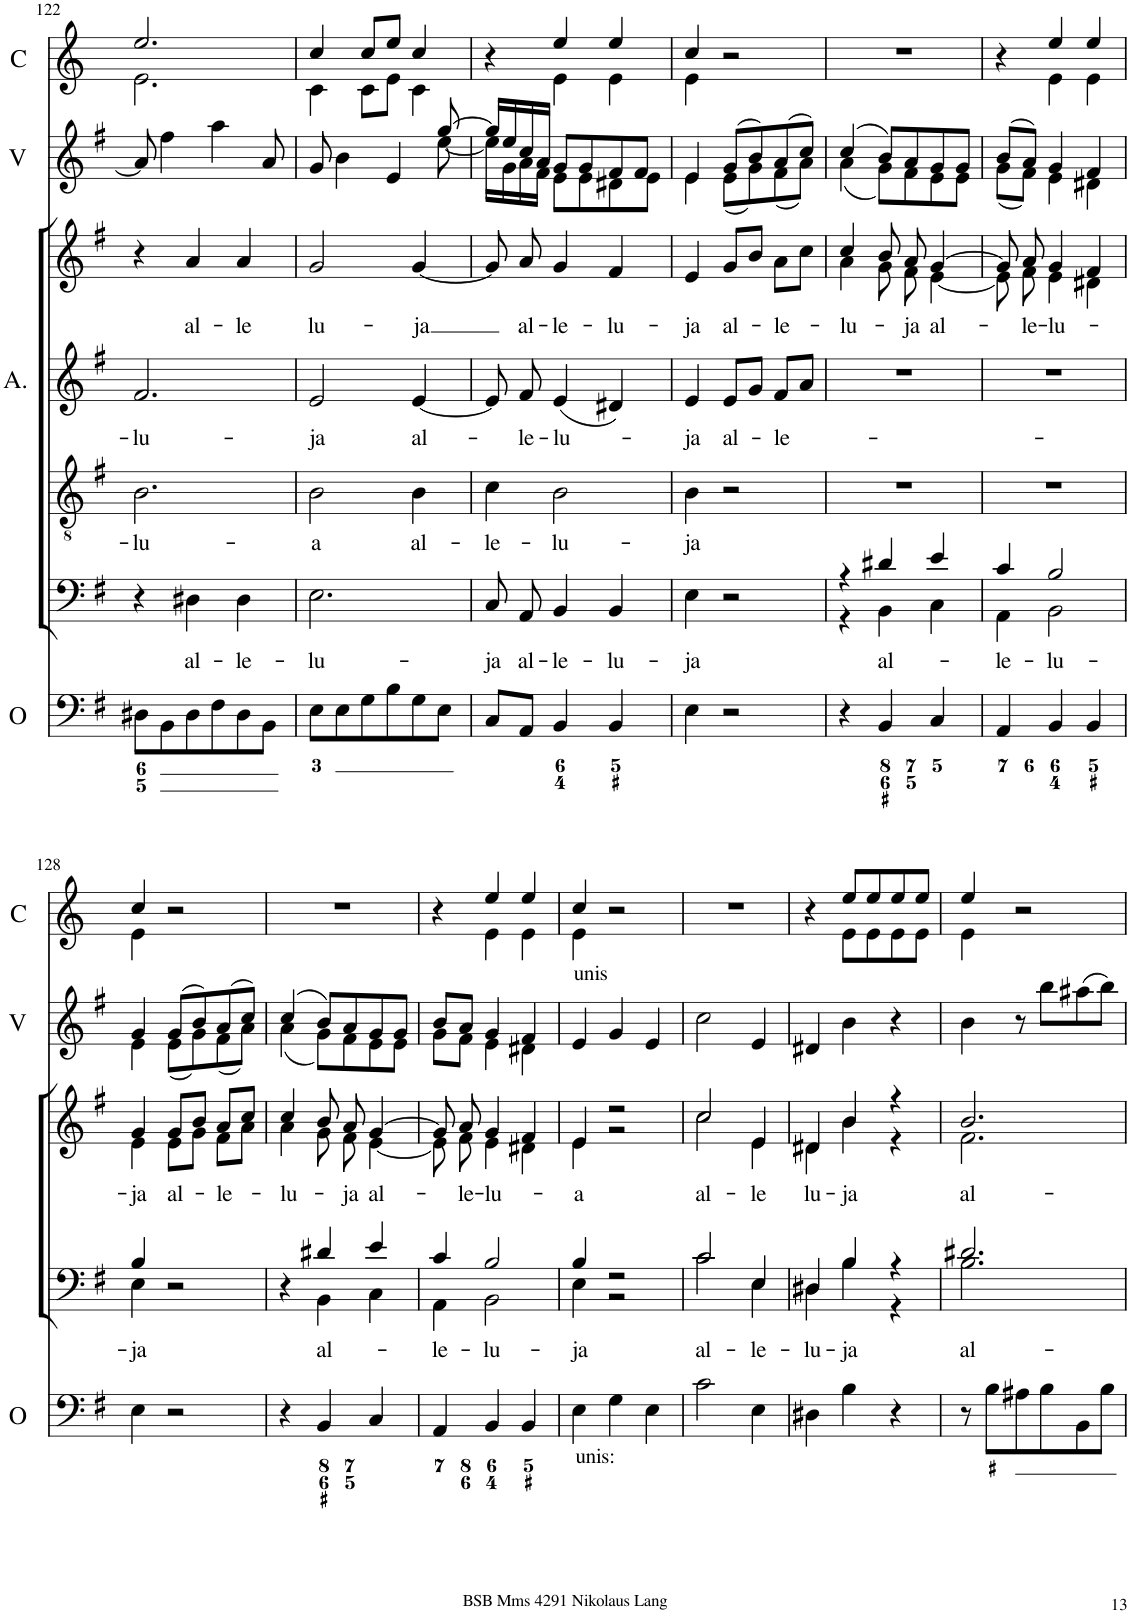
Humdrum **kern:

**kern	**kern	**kern	**kern	**text	**kern	**text	**kern	**text	**kern	**text	**kern	**kern
*part9	*part8	*part7	*part6	*part6	*part5	*part5	*part4	*part4	*part3	*part3	*part2	*part1
*staff9	*staff8	*staff7	*staff6	*staff6	*staff5	*staff5	*staff4	*staff4	*staff3	*staff3	*staff2	*staff1
*I"Violin	*I"Violin	*I"Organo	*I"Voice	*	*I"Tenore	*	*I"Alto	*	*I"Voice	*	*I"2 Violini	*I"2 Corni in G
*I'Vln.	*I'Vln.	*I'O	*	*	*	*	*I'A.	*	*	*	*I'V	*I'C
!!LO:PB:g=z
*clefG2	*clefG2	*clefF4	*clefF4	*	*clefGv2	*	*clefG2	*	*clefG2	*	*clefG2	*clefG2
*	*	*	*	*	*	*	*	*	*	*	*	*Trd3c5
*k[f#]	*k[f#]	*k[f#]	*k[f#]	*	*k[f#]	*	*k[f#]	*	*k[f#]	*	*k[f#]	*k[]
*M3/4	*M3/4	*M3/4	*M3/4	*	*M3/4	*	*M3/4	*	*M3/4	*	*M3/4	*M3/4
=122	=122	=122	=122	=122	=122	=122	=122	=122	=122	=122	=122	=122
!	!	!	!	!	!	!LO:LY:b	!	!LO:LY:b	!	!	!	!
*	*	*	*	*	*	*	*	*	*	*	*	*^
8a]	8a]	8D#X\L	4r	.	2.B\	-lu-	2.f#/	-lu-	4r	.	8a/]	2.ee/	2.e\
4ff#	4ff#	8BB\	.	.	.	.	.	.	.	.	4ff#\	.	.
!	!	!	!	!LO:LY:b	!	!	!	!	!	!LO:LY:b	!	!	!
.	.	8D#\	4D#X\	al-	.	.	.	.	4a/	al-	.	.	.
4aa	4aa	8F#\	.	.	.	.	.	.	.	.	4aa\	.	.
!	!	!	!	!LO:LY:b	!	!	!	!	!	!LO:LY:b	!	!	!
.	.	8D#\	4D#\	-le-	.	.	.	.	4a/	-le	.	.	.
8a	8a	8BB\J	.	.	.	.	.	.	.	.	8a/	.	.
=123	=123	=123	=123	=123	=123	=123	=123	=123	=123	=123	=123	=123	=123
!	!	!	!	!LO:LY:b	!	!LO:LY:b	!	!LO:LY:b	!	!LO:LY:b	!	!	!
*	*	*	*	*	*	*	*	*	*	*	*^	*	*
8g	8g	8E\L	2.E\	-lu-	2B\	-a	2e/	-ja	2g/	lu-	8g/	8ryy	4cc/	4c\
*	*	*	*	*	*	*	*	*	*	*	*v	*v	*	*
4b	4b	8E\	.	.	.	.	.	.	.	.	4b\	.	.
.	.	8G\	.	.	.	.	.	.	.	.	.	8cc/L	8c\L
4e	4e	8B\	.	.	.	.	.	.	.	.	4e/	8ee/J	8e\J
!	!	!	!	!	!	!LO:LY:b	!	!LO:LY:b	!	!LO:LY:b	!	!	!
.	.	8G\	.	.	4B\	al-	[4e/	al-	[4g/	-ja	.	4cc/	4c\
*	*	*	*	*	*	*	*	*	*	*	*^	*	*
[8ee	[8gg	8E\J	.	.	.	.	.	.	.	.	[8gg/	[8ee\	.	.
=124	=124	=124	=124	=124	=124	=124	=124	=124	=124	=124	=124	=124	=124	=124
!	!	!	!	!LO:LY:b	!	!LO:LY:b	!	!	!	!	!	!	!	!
16ee\LL]	16gg\LL]	8C/L	8C/L	-ja	4c\	-le-	8e/]	.	8g/]	.	16gg/LL]	16ee\LL]	4r	4ryy
16g\J	16ee\J	.	.	.	.	.	.	.	.	.	16ee/	16g\	.	.
!	!	!	!	!LO:LY:b	!	!	!	!LO:LY:b	!	!LO:LY:b	!	!	!	!
16a\L	16cc\L	8AA/J	8AA/J	al-	.	.	8f#/	-le-	8a/	al-	16cc/	16a\	.	.
16f#\JJ	16a\JJ	.	.	.	.	.	.	.	.	.	16a/JJ	16f#\JJ	.	.
!	!	!	!	!LO:LY:b	!	!LO:LY:b	!	!LO:LY:b	!	!LO:LY:b	!	!	!	!
8e/L	8g/L	4BB/	4BB/	-le-	2B\	-lu-	(4e/	-lu-	4g/	-le-	8g/L	8e\L	4ee/	4e\
8e/J	8g/J	.	.	.	.	.	.	.	.	.	8g/	8e\	.	.
!	!	!	!	!LO:LY:b	!	!	!	!	!	!LO:LY:b	!	!	!	!
8d#X/L	8f#/L	4BB/	4BB/	-lu-	.	.	4d#X/)	.	4f#/	-lu-	8f#/	8d#X\	4ee/	4e\
8e/J	8f#/J	.	.	.	.	.	.	.	.	.	8f#/J	8e\J	.	.
=125	=125	=125	=125	=125	=125	=125	=125	=125	=125	=125	=125	=125	=125	=125
!	!	!	!	!LO:LY:b	!	!LO:LY:b	!	!LO:LY:b	!	!LO:LY:b	!	!	!	!
4e	4e	4E\	4E\	-ja	4B\	-ja	4e/	-ja	4e/	-ja	4e/	4e\	4cc/	4e\
!	!	!	!	!	!	!	!	!LO:LY:b	!	!LO:LY:b	!	!	!	!
(8e/L	(8g/L	2r	2r	.	2r	.	8e/L	al-	8g/L	al-	(8g/L	(8e\L	2r	2ryy
8g/J)	8b/J)	.	.	.	.	.	8g/J	.	8b/J	.	8b/)	8g\)	.	.
!	!	!	!	!	!	!	!	!LO:LY:b	!	!LO:LY:b	!	!	!	!
(8f#/L	(8a\L	.	.	.	.	.	8f#/L	-le-	8a\L	-le-	(8a/	(8f#\	.	.
8a/J)	8cc\J)	.	.	.	.	.	8a/J	.	8cc\J	.	8cc/J)	8a\J)	.	.
*	*	*	*	*	*	*	*	*	*	*	*	*	*v	*v
=126	=126	=126	=126	=126	=126	=126	=126	=126	=126	=126	=126	=126	=126
*	*	*	*^	*	*	*	*	*	*	*	*	*	*
!	!	!	!	!	!	!	!	!	!	!	!LO:LY:b	!	!	!
*	*	*	*	*	*	*	*	*	*	*^	*	*	*	*
(4a	(4cc	4r	4r	4r	.	2.r	.	2.r	.	4cc/	4a\	-lu-	(4cc/	(4a\	2.r
!	!	!	!	!	!LO:LY:b	!	!	!	!	!	!	!	!	!	!
8g/L)	8b/L)	4BB/	4d#X/	4BB\	al-	.	.	.	.	8b/	8g\	.	8b/L)	8g\L)	.
!	!	!	!	!	!	!	!	!	!	!	!	!LO:LY:b	!	!	!
8f#/J	8a/J	.	.	.	.	.	.	.	.	8a/	8f#\	-ja	8a/	8f#\	.
!	!	!	!	!	!	!	!	!	!	!	!	!LO:LY:b	!	!	!
8e/L	8g/L	4C/	4e/	4C\	.	.	.	.	.	[4g/	[4e\	al-	8g/	8e\	.
8e/J	8g/J	.	.	.	.	.	.	.	.	.	.	.	8g/J	8e\J	.
=127	=127	=127	=127	=127	=127	=127	=127	=127	=127	=127	=127	=127	=127	=127	=127
!	!	!	!	!	!LO:LY:b	!	!	!	!	!	!	!	!	!	!
*	*	*	*	*	*	*	*	*	*	*	*	*	*	*	*^
(8g/L	(8b/L	4AA/	4c/	4AA\	-le-	2.r	.	2.r	.	8g/]	8e\]	.	(8b/L	(8g\L	4r	4ryy
!	!	!	!	!	!	!	!	!	!	!	!	!LO:LY:b	!	!	!	!
8f#/J)	8a/J)	.	.	.	.	.	.	.	.	8a/	8f#\	-le-	8a/J)	8f#\J)	.	.
!	!	!	!	!	!LO:LY:b	!	!	!	!	!	!	!LO:LY:b	!	!	!	!
4e	4g	4BB/	2B/	2BB\	-lu-	.	.	.	.	4g/	4e\	-lu-	4g/	4e\	4ee/	4e\
4d#X	4f#	4BB/	.	.	.	.	.	.	.	4f#/	4d#X\	.	4f#/	4d#X\	4ee/	4e\
!!LO:LB:g=z	!!
=128	=128	=128	=128	=128	=128	=128	=128	=128	=128	=128	=128	=128	=128	=128	=128	=128
!	!	!	!	!	!LO:LY:b	!	!	!	!	!	!	!LO:LY:b	!	!	!	!
4e	4g	4E\	4B/	4E\	-ja	2.r	.	2.r	.	4g/	4e\	-ja	4g/	4e\	4cc/	4e\
!	!	!	!	!	!	!	!	!	!	!	!	!LO:LY:b	!	!	!	!
(8e/L	(8g/L	2r	2r	2ryy	.	.	.	.	.	8g/L	8e\L	al-	(8g/L	(8e\L	2r	2ryy
8g/J)	8b/J)	.	.	.	.	.	.	.	.	8b/J	8g\J	.	8b/)	8g\)	.	.
!	!	!	!	!	!	!	!	!	!	!	!	!LO:LY:b	!	!	!	!
(8f#/L	(8a\L	.	.	.	.	.	.	.	.	8a/L	8f#\L	-le-	(8a/	(8f#\	.	.
8a/J)	8cc\J)	.	.	.	.	.	.	.	.	8cc/J	8a\J	.	8cc/J)	8a\J)	.	.
*	*	*	*	*	*	*	*	*	*	*	*	*	*	*	*v	*v
=129	=129	=129	=129	=129	=129	=129	=129	=129	=129	=129	=129	=129	=129	=129	=129
!	!	!	!	!	!	!	!	!	!	!	!	!LO:LY:b	!	!	!
(4a	(4cc	4r	4r	4ryy	.	2.r	.	2.r	.	4cc/	4a\	-lu-	(4cc/	(4a\	2.r
!	!	!	!	!	!LO:LY:b	!	!	!	!	!	!	!	!	!	!
8g/L)	8b/L)	4BB/	4d#X/	4BB\	al-	.	.	.	.	8b/	8g\	.	8b/L)	8g\L)	.
!	!	!	!	!	!	!	!	!	!	!	!	!LO:LY:b	!	!	!
8f#/J	8a/J	.	.	.	.	.	.	.	.	8a/	8f#\	-ja	8a/	8f#\	.
!	!	!	!	!	!	!	!	!	!	!	!	!LO:LY:b	!	!	!
8e/L	8g/L	4C/	4e/	4C\	.	.	.	.	.	[4g/	[4e\	al-	8g/	8e\	.
8e/J	8g/J	.	.	.	.	.	.	.	.	.	.	.	8g/J	8e\J	.
=130	=130	=130	=130	=130	=130	=130	=130	=130	=130	=130	=130	=130	=130	=130	=130
!	!	!	!	!	!LO:LY:b	!	!	!	!	!	!	!	!	!	!
*	*	*	*	*	*	*	*	*	*	*	*	*	*	*	*^
8g/L	8b/L	4AA/	4c/	4AA\	-le-	2.r	.	2.r	.	8g/]	8e\]	.	8b/L	8g\L	4r	4ryy
!	!	!	!	!	!	!	!	!	!	!	!	!LO:LY:b	!	!	!	!
8f#/J	8a/J	.	.	.	.	.	.	.	.	8a/	8f#\	-le-	8a/J	8f#\J	.	.
!	!	!	!	!	!LO:LY:b	!	!	!	!	!	!	!LO:LY:b	!	!	!	!
4e	4g	4BB/	2B/	2BB\	-lu-	.	.	.	.	4g/	4e\	-lu-	4g/	4e\	4ee/	4e\
4d#X	4f#	4BB/	.	.	.	.	.	.	.	4f#/	4d#X\	.	4f#/	4d#X\	4ee/	4e\
=131	=131	=131	=131	=131	=131	=131	=131	=131	=131	=131	=131	=131	=131	=131	=131	=131
!	!	!	!	!	!	!	!	!	!	!	!	!	!LO:TX:a:t=unis	!	!	!
!	!	!LO:TX:b:t=unis&colon;	!	!	!	!	!	!	!	!	!	!	!	!	!	!
!	!LO:TX:a:t=unis	!	!	!	!	!	!	!	!	!	!	!	!	!	!	!
!LO:TX:a:t=unis	!	!	!	!	!	!	!	!	!	!	!	!	!	!	!	!
!	!	!	!	!	!LO:LY:b	!	!	!	!	!	!	!LO:LY:b	!	!	!	!
*	*	*	*	*	*	*	*	*	*	*	*	*	*v	*v	*	*
4e	4e	4E\	4B/	4E\	-ja	2.r	.	2.r	.	4e/	4e\	-a	4e/	4cc/	4e\
4g	4g	4G\	2r	2r	.	.	.	.	.	2r	2r	.	4g/	2r	2ryy
4e	4e	4E\	.	.	.	.	.	.	.	.	.	.	4e/	.	.
*	*	*	*	*	*	*	*	*	*	*	*	*	*	*v	*v
=132	=132	=132	=132	=132	=132	=132	=132	=132	=132	=132	=132	=132	=132	=132
!	!	!	!	!	!LO:LY:b	!	!	!	!	!	!	!LO:LY:b	!	!
2cc	2cc	2c\	2c/	2c\	al-	2.r	.	2.r	.	2cc/	2cc\	al-	2cc\	2.r
!	!	!	!	!	!LO:LY:b	!	!	!	!	!	!	!LO:LY:b	!	!
4e	4e	4E\	4E/	4E\	-le-	.	.	.	.	4e/	4e\	-le	4e/	.
=133	=133	=133	=133	=133	=133	=133	=133	=133	=133	=133	=133	=133	=133	=133
!	!	!	!	!	!LO:LY:b	!	!	!	!	!	!	!LO:LY:b	!	!
*	*	*	*	*	*	*	*	*	*	*	*	*	*	*^
4d#X	4d#X	4D#X\	4D#X/	4D#\	-lu-	2.r	.	2.r	.	4d#X/	4d#\	lu-	4d#X/	4r	4ryy
!	!	!	!	!	!LO:LY:b	!	!	!	!	!	!	!LO:LY:b	!	!	!
4b	4b	4B\	4B/	4B\	-ja	.	.	.	.	4b/	4b\	-ja	4b\	8ee/L	8e\L
.	.	.	.	.	.	.	.	.	.	.	.	.	.	8ee/	8e\
4r	4r	4r	4r	4r	.	.	.	.	.	4r	4r	.	4r	8ee/	8e\
.	.	.	.	.	.	.	.	.	.	.	.	.	.	8ee/J	8e\J
=134	=134	=134	=134	=134	=134	=134	=134	=134	=134	=134	=134	=134	=134	=134	=134
!	!	!	!	!	!LO:LY:b	!	!	!	!	!	!	!LO:LY:b	!	!	!
4b	4b	8r	2.d#X/	2.B\	al-	2.r	.	2.r	.	2.b/	2.f#\	al-	4b\	4ee/	4e\
.	.	8B\L	.	.	.	.	.	.	.	.	.	.	.	.	.
8r	8r	8A#X\	.	.	.	.	.	.	.	.	.	.	8r	2r	2ryy
8bb	8bb	8B\	.	.	.	.	.	.	.	.	.	.	8bb\L	.	.
(8aa#X\L	(8aa#X\L	8BB\	.	.	.	.	.	.	.	.	.	.	(8aa#X\	.	.
8bb\J)	8bb\J)	8B\J	.	.	.	.	.	.	.	.	.	.	8bb\J)	.	.
*	*	*	*v	*v	*	*	*	*	*	*v	*v	*	*	*v	*v
=	=	=	=	=	=	=	=	=	=	=	=	=
*-	*-	*-	*-	*-	*-	*-	*-	*-	*-	*-	*-	*-
